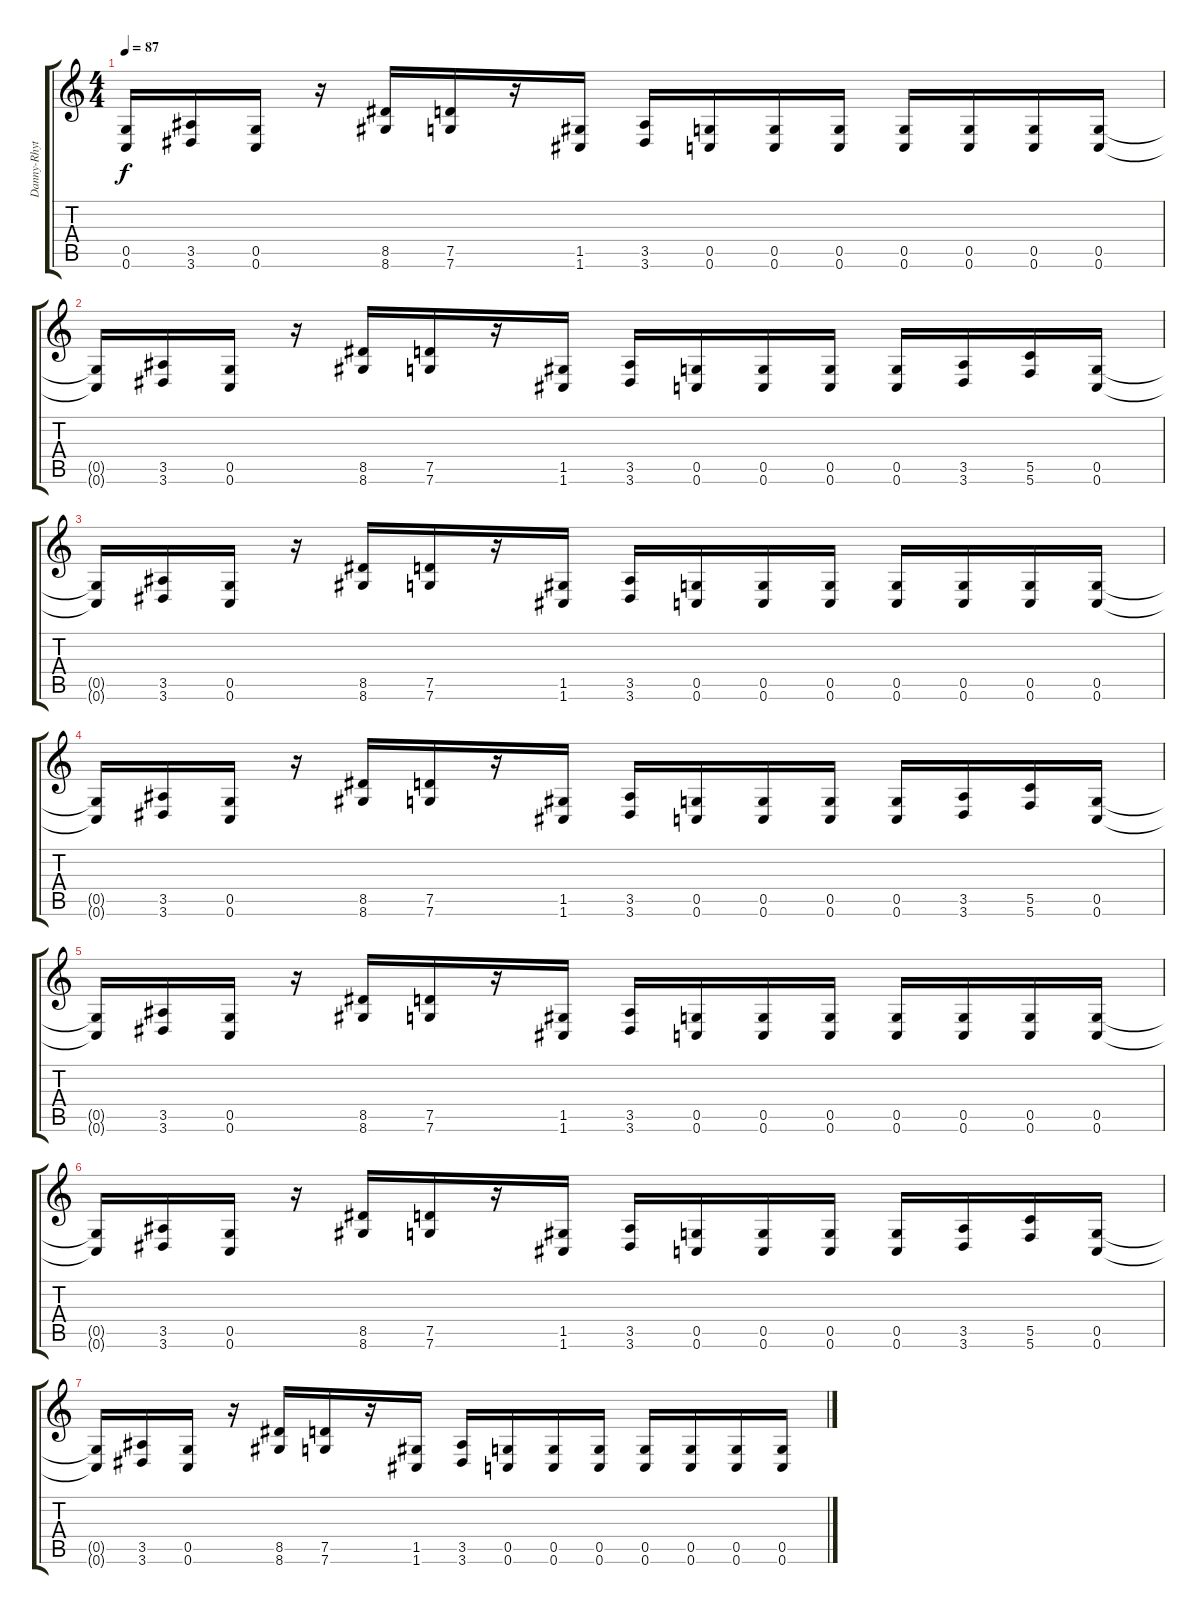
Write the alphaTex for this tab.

\track ("Danny-Rhythm" "Danny-Rhyt") {instrument distortionguitar}
\staff {score tabs}
\tuning (D4 A3 F3 C3 G2 C2) {hide}
\ts (4 4)
\tempo 87
\clef g2
\ks c
(0.5{t} 0.6{t}).16{dy f} (3.5 3.6).16 (0.5 0.6).16 r.16 (8.5 8.6).16 (7.5 7.6).16 r.16 (1.5 1.6).16 (3.5 3.6).16 (0.5 0.6).16 (0.5 0.6).16 (0.5 0.6).16 (0.5 0.6).16 (0.5 0.6).16 (0.5 0.6).16 (0.5 0.6).16 |
(0.5{t} 0.6{t}).16 (3.5 3.6).16 (0.5 0.6).16 r.16 (8.5 8.6).16 (7.5 7.6).16 r.16 (1.5 1.6).16 (3.5 3.6).16 (0.5 0.6).16 (0.5 0.6).16 (0.5 0.6).16 (0.5 0.6).16 (3.5 3.6).16 (5.5 5.6).16 (0.5 0.6).16 |
(0.5{t} 0.6{t}).16 (3.5 3.6).16 (0.5 0.6).16 r.16 (8.5 8.6).16 (7.5 7.6).16 r.16 (1.5 1.6).16 (3.5 3.6).16 (0.5 0.6).16 (0.5 0.6).16 (0.5 0.6).16 (0.5 0.6).16 (0.5 0.6).16 (0.5 0.6).16 (0.5 0.6).16 |
(0.5{t} 0.6{t}).16 (3.5 3.6).16 (0.5 0.6).16 r.16 (8.5 8.6).16 (7.5 7.6).16 r.16 (1.5 1.6).16 (3.5 3.6).16 (0.5 0.6).16 (0.5 0.6).16 (0.5 0.6).16 (0.5 0.6).16 (3.5 3.6).16 (5.5 5.6).16 (0.5 0.6).16 |
(0.5{t} 0.6{t}).16 (3.5 3.6).16 (0.5 0.6).16 r.16 (8.5 8.6).16 (7.5 7.6).16 r.16 (1.5 1.6).16 (3.5 3.6).16 (0.5 0.6).16 (0.5 0.6).16 (0.5 0.6).16 (0.5 0.6).16 (0.5 0.6).16 (0.5 0.6).16 (0.5 0.6).16 |
(0.5{t} 0.6{t}).16 (3.5 3.6).16 (0.5 0.6).16 r.16 (8.5 8.6).16 (7.5 7.6).16 r.16 (1.5 1.6).16 (3.5 3.6).16 (0.5 0.6).16 (0.5 0.6).16 (0.5 0.6).16 (0.5 0.6).16 (3.5 3.6).16 (5.5 5.6).16 (0.5 0.6).16 |
(0.5{t} 0.6{t}).16 (3.5 3.6).16 (0.5 0.6).16 r.16 (8.5 8.6).16 (7.5 7.6).16 r.16 (1.5 1.6).16 (3.5 3.6).16 (0.5 0.6).16 (0.5 0.6).16 (0.5 0.6).16 (0.5 0.6).16 (0.5 0.6).16 (0.5 0.6).16 (0.5 0.6).16
